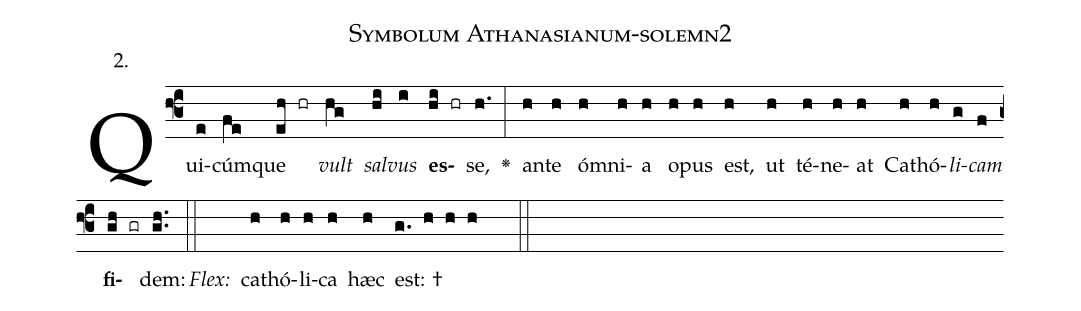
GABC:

name: Symbolum Athanasianum-solemn2;
annotation: 2.;
%%
(f3)Qui(e)cúm(fe)que(eh hr) <i>vult</i>(hg) <i>sal</i>(hi)<i>vus</i>(i) <b>es</b>(hi hr)se,(h.) <v>\greheightstar</v>(:) an(h)te(h) óm(h)ni(h)a(h) o(h)pus(h) est,(h) ut(h) té(h)ne(h)at(h) Ca(h)thó(h)<i>li</i>(g)<i>cam</i>(f) <b>fi</b>(gh gr)dem:(gh..) (::)
<i>Flex:</i>()  ca(h)thó(h)li(h)ca(h) hæc(h) est: †(g. h h h  ::)

%E(h) u(h) o(g) u(f) a(gh) e.(gh..) (::)
